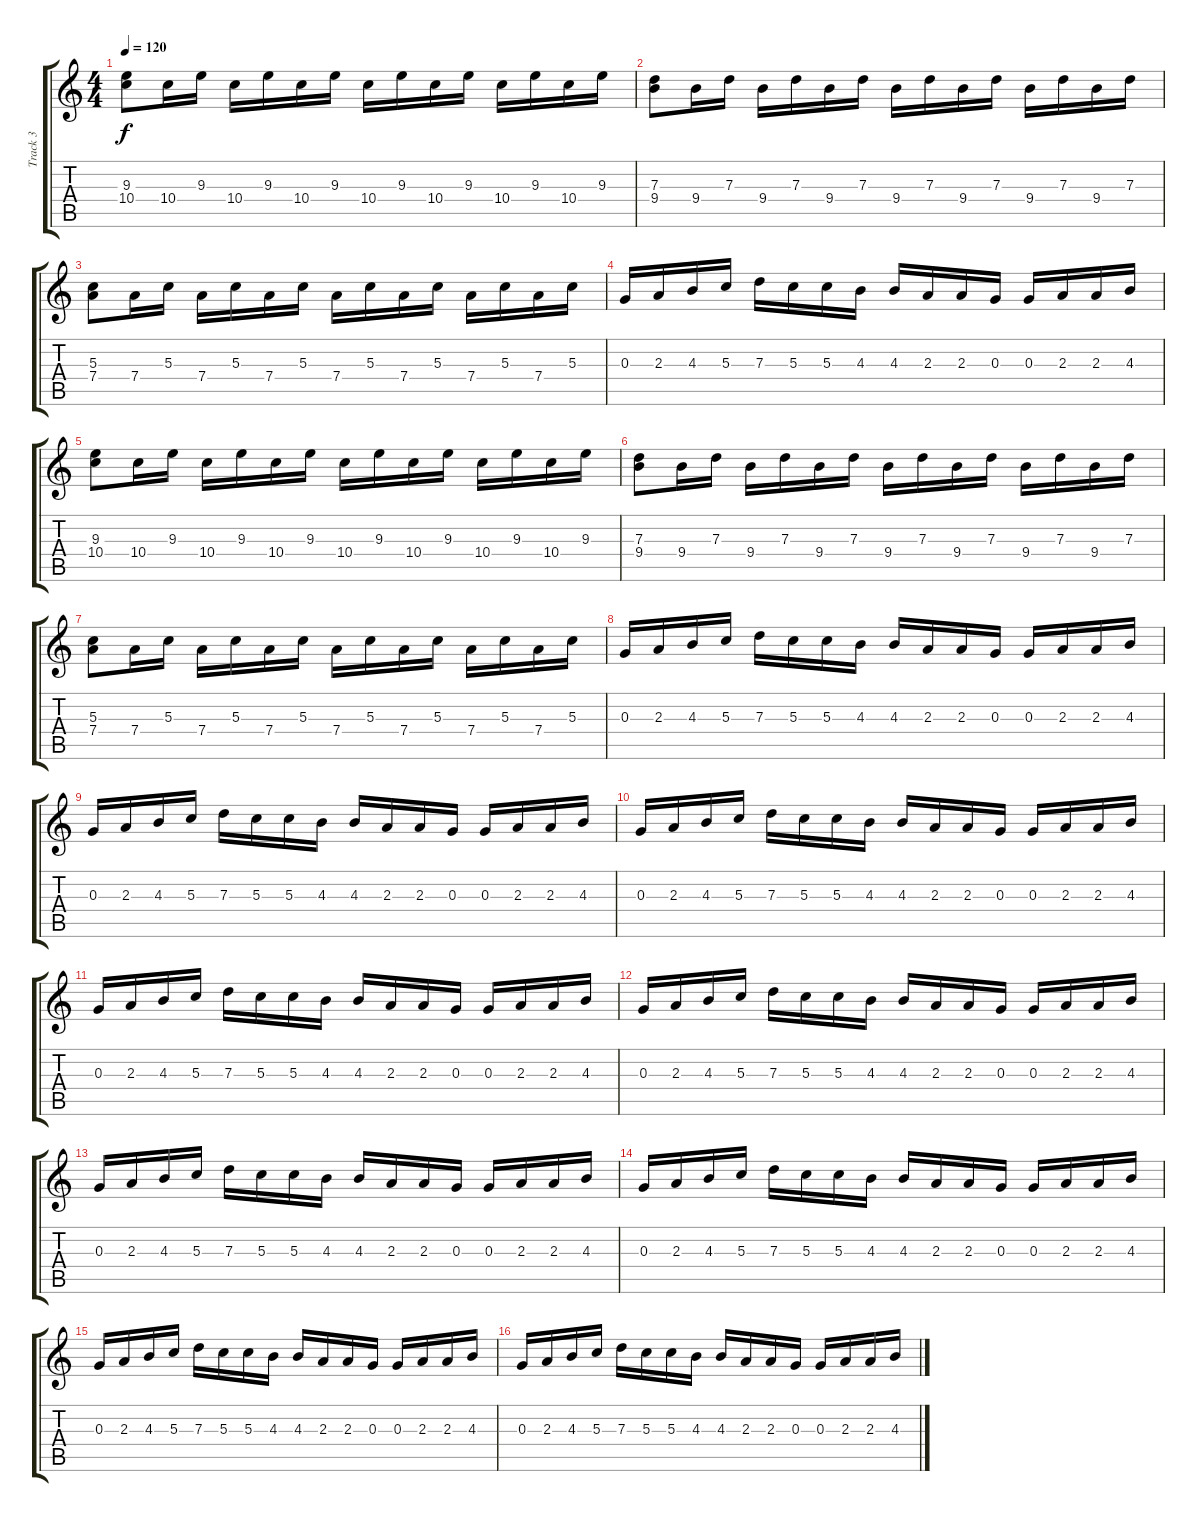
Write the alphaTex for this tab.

\track ("Track 3" "Track 3") {instrument overdrivenguitar}
\staff {score tabs}
\tuning (E4 B3 G3 D3 A2 E2) {hide}
\ts (4 4)
\tempo 120
\clef g2
\ks c
(9.3 10.4).8{dy f} 10.4.16 9.3.16 10.4.16 9.3.16 10.4.16 9.3.16 10.4.16 9.3.16 10.4.16 9.3.16 10.4.16 9.3.16 10.4.16 9.3.16 |
(7.3 9.4).8 9.4.16 7.3.16 9.4.16 7.3.16 9.4.16 7.3.16 9.4.16 7.3.16 9.4.16 7.3.16 9.4.16 7.3.16 9.4.16 7.3.16 |
(5.3 7.4).8 7.4.16 5.3.16 7.4.16 5.3.16 7.4.16 5.3.16 7.4.16 5.3.16 7.4.16 5.3.16 7.4.16 5.3.16 7.4.16 5.3.16 |
0.3.16 2.3.16 4.3.16 5.3.16 7.3.16 5.3.16 5.3.16 4.3.16 4.3.16 2.3.16 2.3.16 0.3.16 0.3.16 2.3.16 2.3.16 4.3.16 |
(9.3 10.4).8 10.4.16 9.3.16 10.4.16 9.3.16 10.4.16 9.3.16 10.4.16 9.3.16 10.4.16 9.3.16 10.4.16 9.3.16 10.4.16 9.3.16 |
(7.3 9.4).8 9.4.16 7.3.16 9.4.16 7.3.16 9.4.16 7.3.16 9.4.16 7.3.16 9.4.16 7.3.16 9.4.16 7.3.16 9.4.16 7.3.16 |
(5.3 7.4).8 7.4.16 5.3.16 7.4.16 5.3.16 7.4.16 5.3.16 7.4.16 5.3.16 7.4.16 5.3.16 7.4.16 5.3.16 7.4.16 5.3.16 |
0.3.16 2.3.16 4.3.16 5.3.16 7.3.16 5.3.16 5.3.16 4.3.16 4.3.16 2.3.16 2.3.16 0.3.16 0.3.16 2.3.16 2.3.16 4.3.16 |
0.3.16 2.3.16 4.3.16 5.3.16 7.3.16 5.3.16 5.3.16 4.3.16 4.3.16 2.3.16 2.3.16 0.3.16 0.3.16 2.3.16 2.3.16 4.3.16 |
0.3.16 2.3.16 4.3.16 5.3.16 7.3.16 5.3.16 5.3.16 4.3.16 4.3.16 2.3.16 2.3.16 0.3.16 0.3.16 2.3.16 2.3.16 4.3.16 |
0.3.16 2.3.16 4.3.16 5.3.16 7.3.16 5.3.16 5.3.16 4.3.16 4.3.16 2.3.16 2.3.16 0.3.16 0.3.16 2.3.16 2.3.16 4.3.16 |
0.3.16 2.3.16 4.3.16 5.3.16 7.3.16 5.3.16 5.3.16 4.3.16 4.3.16 2.3.16 2.3.16 0.3.16 0.3.16 2.3.16 2.3.16 4.3.16 |
0.3.16 2.3.16 4.3.16 5.3.16 7.3.16 5.3.16 5.3.16 4.3.16 4.3.16 2.3.16 2.3.16 0.3.16 0.3.16 2.3.16 2.3.16 4.3.16 |
0.3.16 2.3.16 4.3.16 5.3.16 7.3.16 5.3.16 5.3.16 4.3.16 4.3.16 2.3.16 2.3.16 0.3.16 0.3.16 2.3.16 2.3.16 4.3.16 |
0.3.16 2.3.16 4.3.16 5.3.16 7.3.16 5.3.16 5.3.16 4.3.16 4.3.16 2.3.16 2.3.16 0.3.16 0.3.16 2.3.16 2.3.16 4.3.16 |
0.3.16 2.3.16 4.3.16 5.3.16 7.3.16 5.3.16 5.3.16 4.3.16 4.3.16 2.3.16 2.3.16 0.3.16 0.3.16 2.3.16 2.3.16 4.3.16
